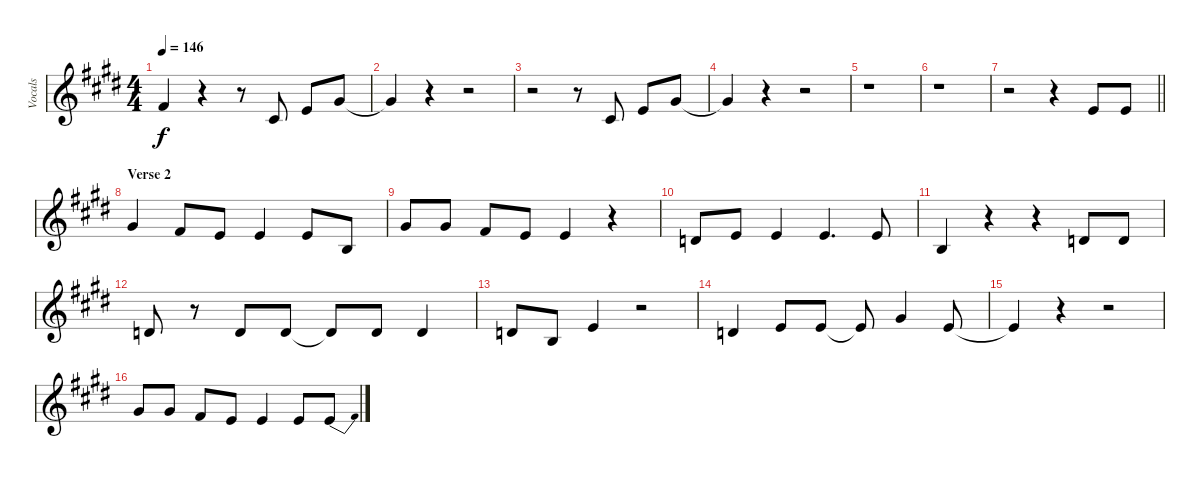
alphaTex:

\track ("Vocals" "Vocals") {instrument tenorsax}
\staff {score}
\tuning (E4 B3 G3 D3 A2 E2) {hide}
\ts (4 4)
\tempo 146
\clef g2
\ks e
2.1{t}.4{dy f} r.4 r.8 2.2.8 0.1.8 4.1.8 |
4.1{t}.4 r.4 r.2 |
r.2 r.8 2.2.8 0.1.8 4.1.8 |
4.1{t}.4 r.4 r.2 |
r.1 |
r.1 |
\barLineRight lightlight
r.2 r.4 0.1.8 0.1.8 |
\section ("" "Verse 2")
4.1.4 2.1.8 0.1.8 0.1.4 0.1.8 0.2.8 |
4.1.8 4.1.8 2.1.8 0.1.8 0.1.4 r.4 |
3.2.8 0.1.8 0.1.4 0.1.4{d} 0.1.8 |
0.2.4 r.4 r.4 3.2.8 3.2.8 |
3.2.8 r.8 3.2.8 3.2.8 3.2{t}.8 3.2.8 3.2.4 |
3.2.8 0.2.8 0.1.4 r.2 |
3.2.4 0.1.8 0.1.8 0.1{t}.8 4.1.4 0.1.8 |
0.1{t}.4 r.4 r.2 |
4.1.8 4.1.8 2.1.8 0.1.8 0.1.4 0.1.8 0.1{be (bend 0 0 60 4)}.8
